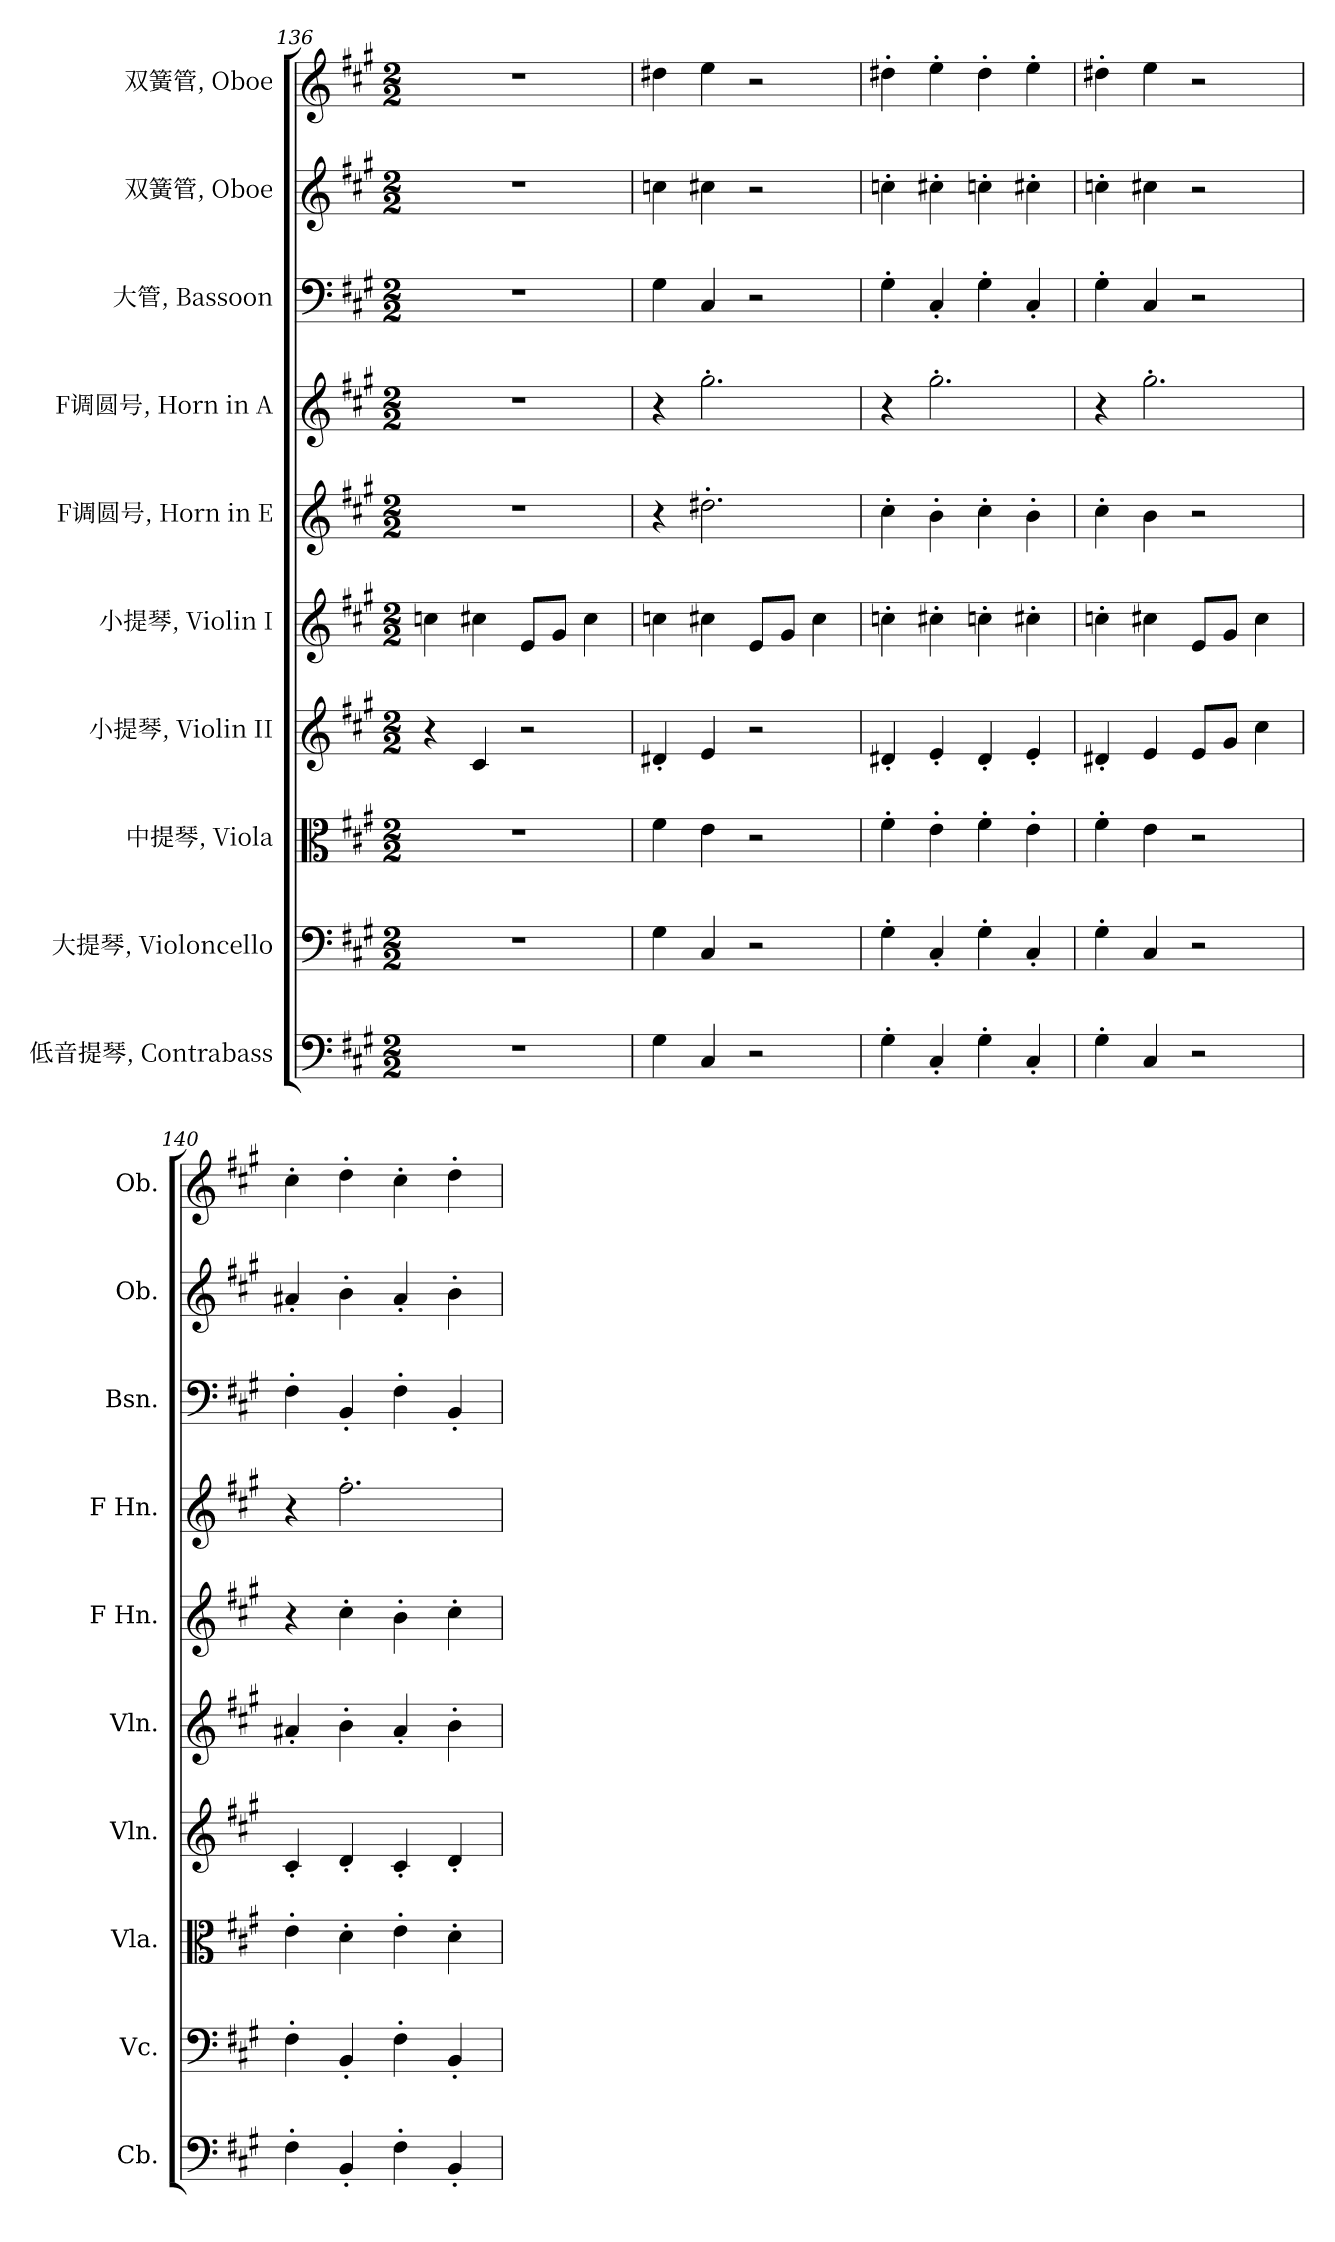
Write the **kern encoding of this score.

**kern	**kern	**kern	**kern	**kern	**kern	**kern	**kern	**kern	**kern
*part10	*part9	*part8	*part7	*part6	*part5	*part4	*part3	*part2	*part1
*staff10	*staff9	*staff8	*staff7	*staff6	*staff5	*staff4	*staff3	*staff2	*staff1
*I"低音提琴, Contrabass	*I"大提琴, Violoncello	*I"中提琴, Viola	*I"小提琴, Violin II	*I"小提琴, Violin I	*I"F调圆号, Horn in E	*I"F调圆号, Horn in A	*I"大管, Bassoon	*I"双簧管, Oboe	*I"双簧管, Oboe
*I'Cb.	*I'Vc.	*I'Vla.	*I'Vln.	*I'Vln.	*I'F Hn.	*I'F Hn.	*I'Bsn.	*I'Ob.	*I'Ob.
!!LO:PB:g=z
*clefF4	*clefF4	*clefC3	*clefG2	*clefG2	*clefG2	*clefG2	*clefF4	*clefG2	*clefG2
*ITrd7c12	*	*	*	*	*ITrd4c7	*ITrd4c7	*	*	*
*k[f#c#g#]	*k[f#c#g#]	*k[f#c#g#]	*k[f#c#g#]	*k[f#c#g#]	*k[f#c#]	*k[f#c#]	*k[f#c#g#]	*k[f#c#g#]	*k[f#c#g#]
*M2/2	*M2/2	*M2/2	*M2/2	*M2/2	*M2/2	*M2/2	*M2/2	*M2/2	*M2/2
=136	=136	=136	=136	=136	=136	=136	=136	=136	=136
1r	1r	1r	4r	4ccn\	1r	1r	1r	1r	1r
.	.	.	4c#/	4cc#X\	.	.	.	.	.
.	.	.	2r	8e/L	.	.	.	.	.
.	.	.	.	8g#/J	.	.	.	.	.
.	.	.	.	4cc#\	.	.	.	.	.
=137	=137	=137	=137	=137	=137	=137	=137	=137	=137
4GG#\	4G#\	4f#\	4d#X'/	4ccn\	4r	4r	4G#\	4ccn\	4dd#X\
4CC#/	4C#/	4e\	4e/	4cc#X\	2.g#X'\	2.cc#'\	4C#/	4cc#X\	4ee\
2r	2r	2r	2r	8e/L	.	.	2r	2r	2r
.	.	.	.	8g#/J	.	.	.	.	.
.	.	.	.	4cc#\	.	.	.	.	.
=138	=138	=138	=138	=138	=138	=138	=138	=138	=138
4GG#'\	4G#'\	4f#'\	4d#X'/	4ccn'\	4f#'\	4r	4G#'\	4ccn'\	4dd#X'\
4CC#'/	4C#'/	4e'\	4e'/	4cc#X'\	4e'\	2.cc#'\	4C#'/	4cc#X'\	4ee'\
4GG#'\	4G#'\	4f#'\	4d#'/	4ccn'\	4f#'\	.	4G#'\	4ccn'\	4dd#'\
4CC#'/	4C#'/	4e'\	4e'/	4cc#X'\	4e'\	.	4C#'/	4cc#X'\	4ee'\
=139	=139	=139	=139	=139	=139	=139	=139	=139	=139
4GG#'\	4G#'\	4f#'\	4d#X'/	4ccn'\	4f#'\	4r	4G#'\	4ccn'\	4dd#X'\
4CC#/	4C#/	4e\	4e/	4cc#X\	4e\	2.cc#'\	4C#/	4cc#X\	4ee\
2r	2r	2r	8e/L	8e/L	2r	.	2r	2r	2r
.	.	.	8g#/J	8g#/J	.	.	.	.	.
.	.	.	4cc#\	4cc#\	.	.	.	.	.
=140	=140	=140	=140	=140	=140	=140	=140	=140	=140
4FF#'\	4F#'\	4e'\	4c#'/	4a#X'/	4r	4r	4F#'\	4a#X'/	4cc#'\
4BBB'/	4BB'/	4d'\	4d'/	4b'\	4f#'\	2.b'\	4BB'/	4b'\	4dd'\
4FF#'\	4F#'\	4e'\	4c#'/	4a#'/	4e'\	.	4F#'\	4a#'/	4cc#'\
4BBB'/	4BB'/	4d'\	4d'/	4b'\	4f#'\	.	4BB'/	4b'\	4dd'\
=	=	=	=	=	=	=	=	=	=
*-	*-	*-	*-	*-	*-	*-	*-	*-	*-
